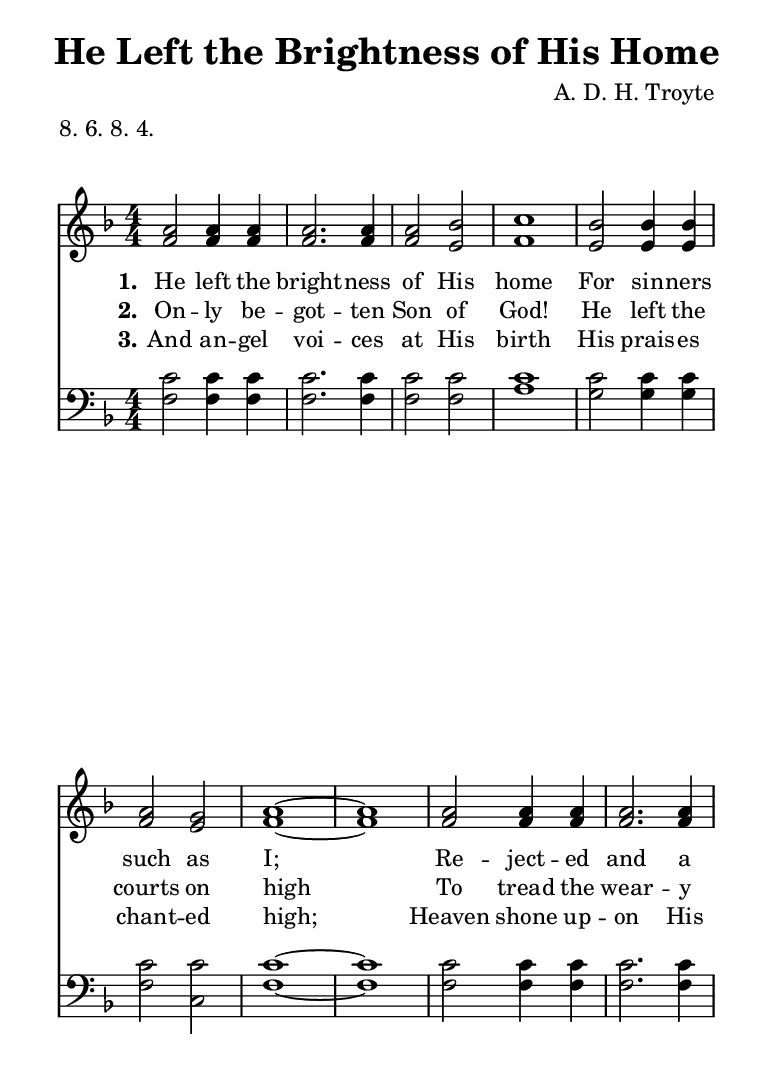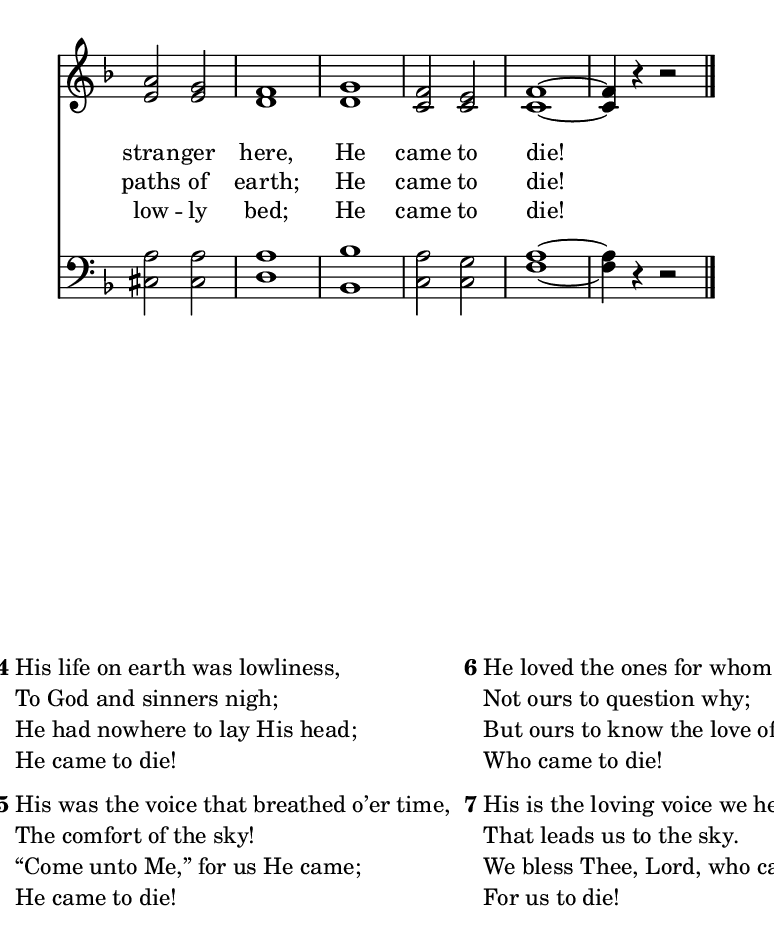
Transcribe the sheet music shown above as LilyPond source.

\include "common/global.ily"
\paper {
  \include "common/paper.ily"
  ragged-last-bottom = ##t
  system-count = #(cond (is-eogsized 2) (#t #f))
  system-system-spacing.padding = 8
}

\header{
  %gospel
  hymnnumber = "137"
  title = "He Left the Brightness of His Home"
  tunename = "Troyte. Adpt"
  meter = "8. 6. 8. 4."
  poet = ""
  composer = "A. D. H. Troyte"
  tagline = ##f
}

% for fermata in MIDI
ta = { \tempo 2=80 }
tb = { \tempo 2=40 }

patternAA = { c2 c4 c4 | c2. c4 | c2 c2 | c1 }
patternBA = { c2 c4 c4 | c2 c2 | c1 ~ | c1 }
patternCA = { c1 | c2 c2 | c1 ~ | c4 c4 c2 }

global = {
  \include "common/overrides.ily"
  \override Staff.TimeSignature.style = #'numbered
  \time 4/4
  \override Score.MetronomeMark.transparent = ##t % hide all fermata changes too
  \ta
  \key f \major
  \autoBeamOff
}

notesSoprano = {
\global
\relative c'' {

  \changePitch \patternAA { a a a | a a | a bes | c }
  \changePitch \patternBA { bes bes bes | a g | a | a }
  \changePitch \patternAA { a a a | a a | a g | f }
  \changePitch \patternCA { g | f e | f f r r }

  \bar "|."

}
}

notesAlto = {
\global
\relative e' {

  \changePitch \patternAA { f f f | f f | f e | f }
  \changePitch \patternBA { e e e | f e | f | f }
  \changePitch \patternAA { f f f | f f | e e | d }
  \changePitch \patternCA { d | c c | c | c r r }

}
}

notesTenor = {
\global
\relative a {

  \changePitch \patternAA { c c c | c c | c c | c }
  \changePitch \patternBA { c c c | c c | c | c }
  \changePitch \patternAA { c c c | c c | a a | a }
  \changePitch \patternCA { bes | a g | a | a r r }

}
}

notesBass = {
\global
\relative f {

  \changePitch \patternAA { f f f | f f | f f | a }
  \changePitch \patternBA { g g g | f c | f | f }
  \changePitch \patternAA { f f f | f f | cis cis | d }
  \changePitch \patternCA { bes | c c | f | f r r }

}
}

wordsA = \lyricmode {
\set stanza = "1."

He left the bright -- ness of His home
For sin -- ners such as I;
Re -- ject -- ed and a stran -- ger here,
He came to die!

}

wordsB = \lyricmode {
\set stanza = "2."

On -- ly be -- got -- ten Son of God!
He left the courts on high
To tread the wear -- y paths of earth;
He came to die!

}

wordsC = \lyricmode {
\set stanza = "3."

And an -- gel voi -- ces at His birth
His prais -- es chant -- ed high;
Heaven shone up -- on His low -- ly bed;
He came to die!

}

wordsD = \markuplist {

\line { His life on earth was lowliness, }
\line { To God and sinners nigh; }
\line { He had nowhere to lay His head; }
\line { He came to die! }

}

wordsE = \markuplist {

\line { His was the voice that breathed o’er time, }
\line { The comfort of the sky! }
\line { “Come unto Me,” for us He came; }
\line { He came to die! }

}

wordsF = \markuplist {

\line { He loved the ones for whom He died— }
\line { Not ours to question why; }
\line { But ours to know the love of Him, }
\line { Who came to die! }

}

wordsG = \markuplist {

\line { His is the loving voice we hear }
\line { That leads us to the sky. }
\line { We bless Thee, Lord, who came to earth }
\line { For us to die! }

}

\score {
  \context ChoirStaff <<
    \context Staff = upper <<
      \set Staff.autoBeaming = ##f
      \set ChoirStaff.systemStartDelimiter = #'SystemStartBar
      \set ChoirStaff.printPartCombineTexts = ##f
      \partcombine #'(2 . 9) \notesSoprano \notesAlto
      \context NullVoice = sopranos { \voiceOne << \notesSoprano >> }
      \context NullVoice = altos { \voiceTwo << \notesAlto >> }
      \context Lyrics = one   \lyricsto sopranos \wordsA
      \context Lyrics = two   \lyricsto sopranos \wordsB
      \context Lyrics = three \lyricsto sopranos \wordsC
    >>
    \context Staff = men <<
      \set Staff.autoBeaming = ##f
      \clef bass
      \set ChoirStaff.printPartCombineTexts = ##f
      \partcombine #'(2 . 9) \notesTenor \notesBass
      \context NullVoice = tenors { \voiceOne << \notesTenor >> }
      \context NullVoice = basses { \voiceTwo << \notesBass >> }
    >>
  >>
  \layout {
    \include "common/layout.ily"
  }
  \midi{
    \include "common/midi.ily"
  }
}

\noPageBreak

\markup { \fill-line {
  \hspace #0.1
  \column {
  \line{ \bold 4 \column { \wordsD } } \combine \null \vspace #0.4
  \line{ \bold 5 \column { \wordsE } }
  }
  \hspace #0.1
  \column {
  \line{ \bold 6 \column { \wordsF } } \combine \null \vspace #0.4
  \line{ \bold 7 \column { \wordsG } }
  }
  \hspace #0.1
} }

\version "2.19.49"  % necessary for upgrading to future LilyPond versions.

% vi:set et ts=2 sw=2 ai nocindent syntax=lilypond:
